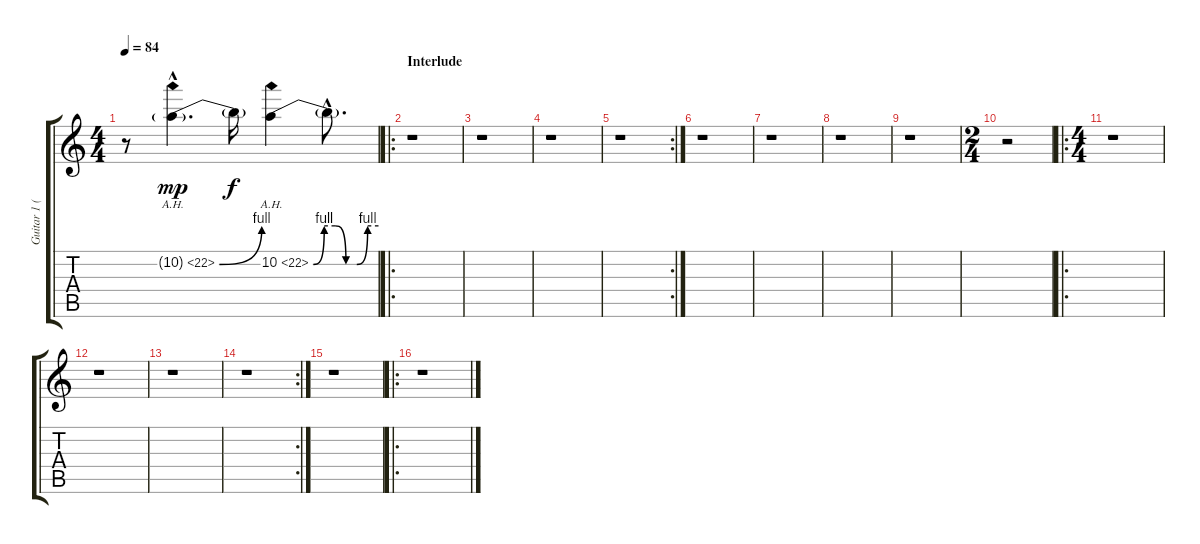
\track ("Guitar 1 (delay)" "Guitar 1 (") {instrument distortionguitar}
\staff {score tabs}
\tuning (E4 B3 G3 D3 A2 E2) {hide}
\ts (4 4)
\tempo 84
\clef g2
\ks c
r.8{dy f} 10.2{be (bend 0 0 60 4) ah 12 g hac}.4{d dy mp} 10.2{t}.16{dy f} 10.2{be (custom 0 0 10 4 20 4 30 0 40 0 50 4 60 4) ah 12}.4 10.2{hac t}.8{d} |
\ro
\section ("" "Interlude")
r.1 |
r.1 |
r.1 |
\rc 2
r.1 |
r.1 |
r.1 |
r.1 |
r.1 |
\ts (2 4)
r.2 |
\ro
\ts (4 4)
r.1 |
r.1 |
r.1 |
\rc 2
r.1 |
r.1 |
\ro
r.1
